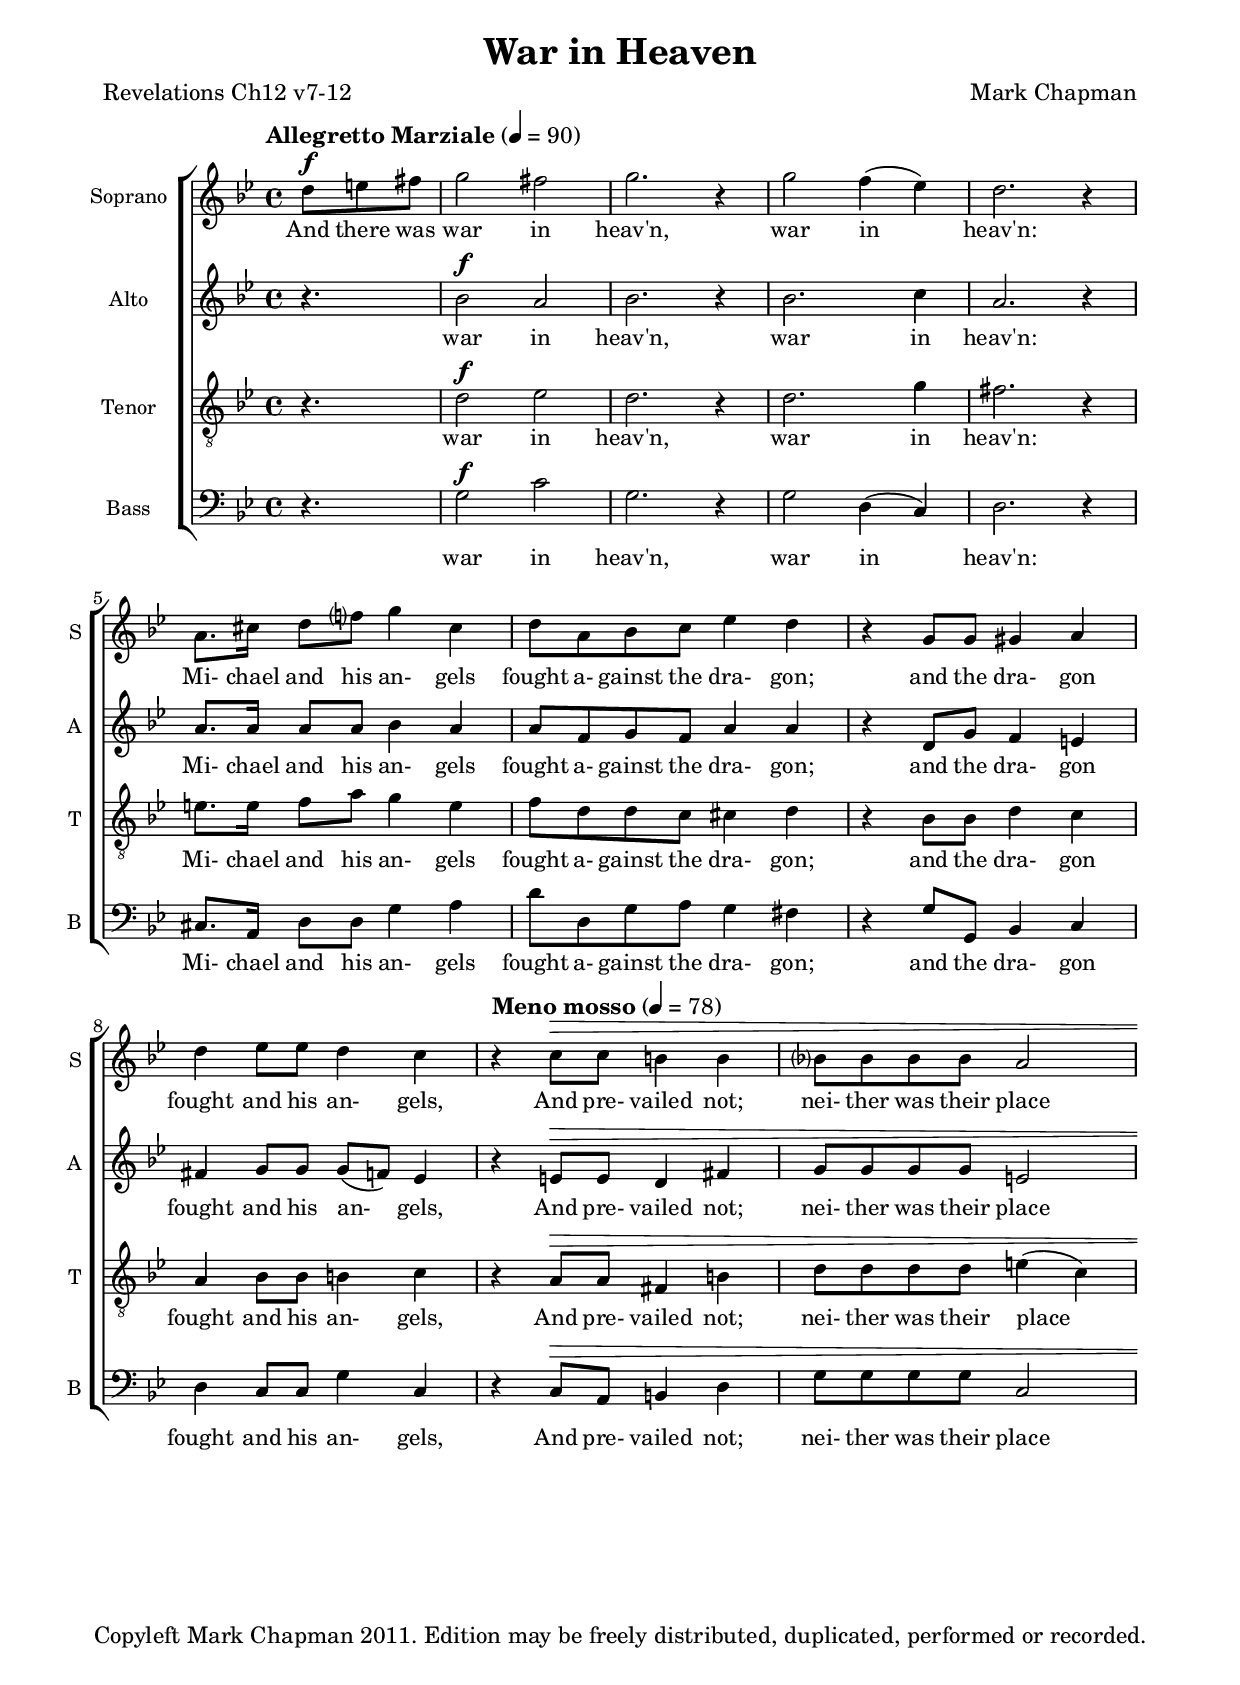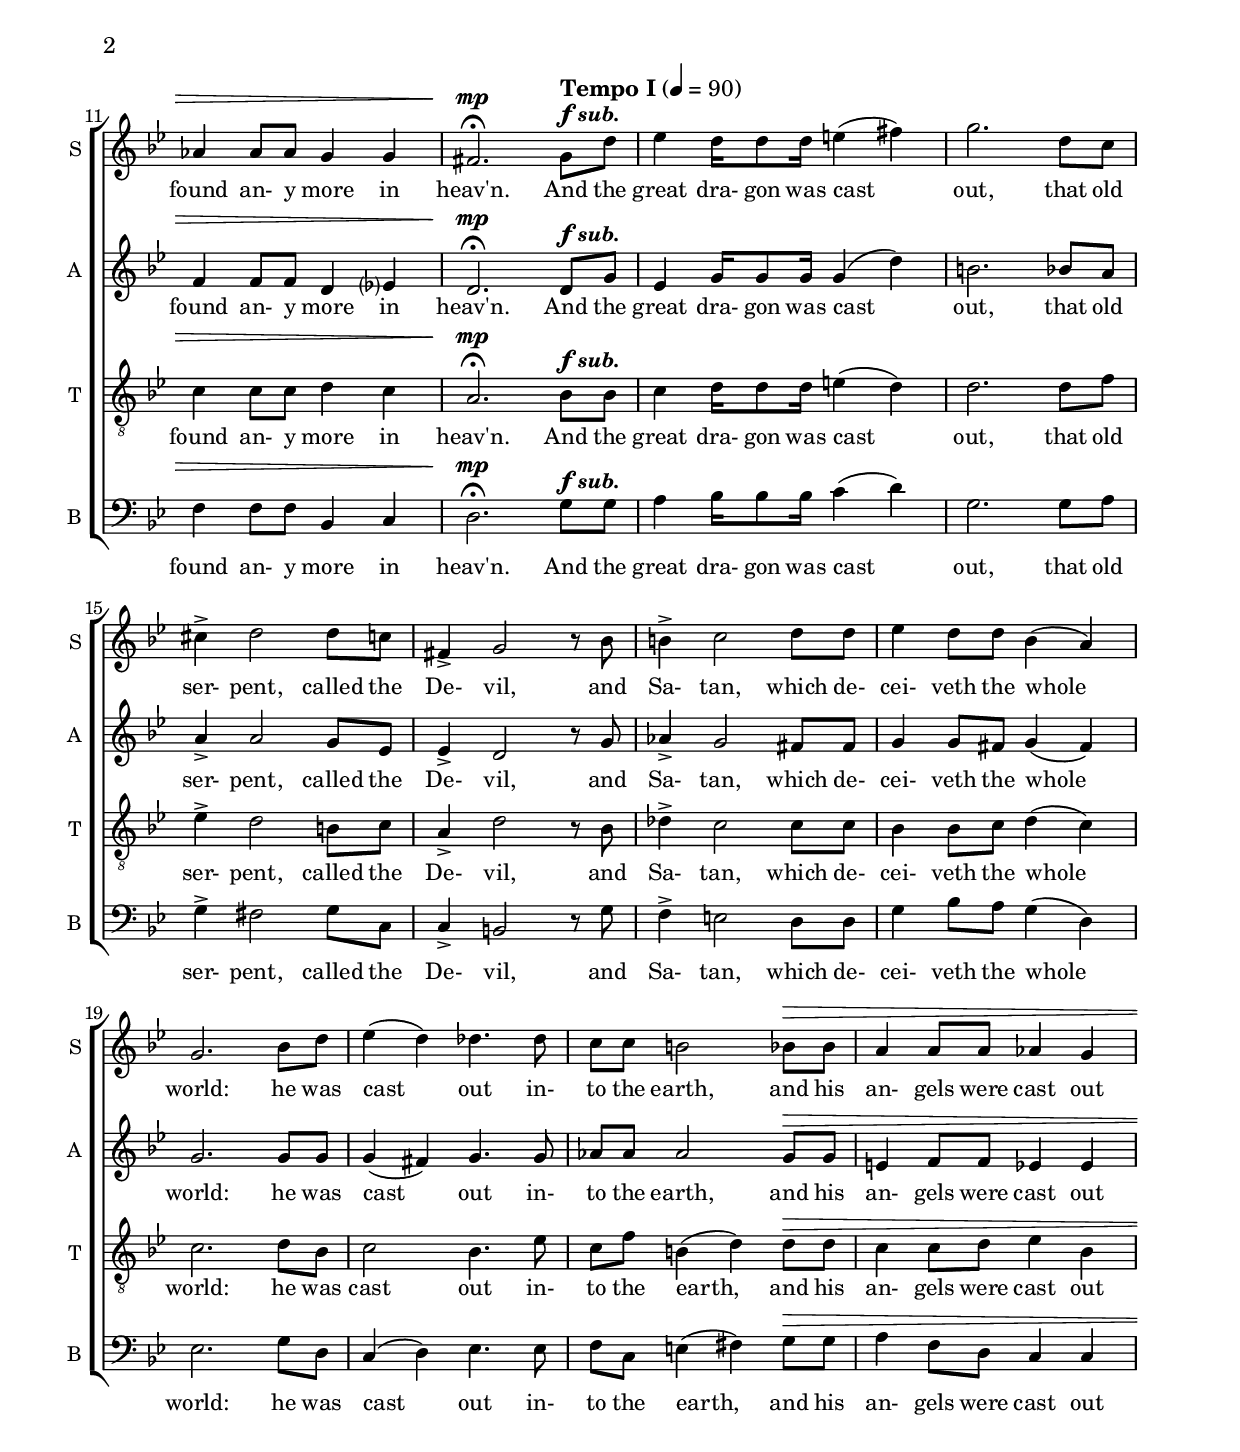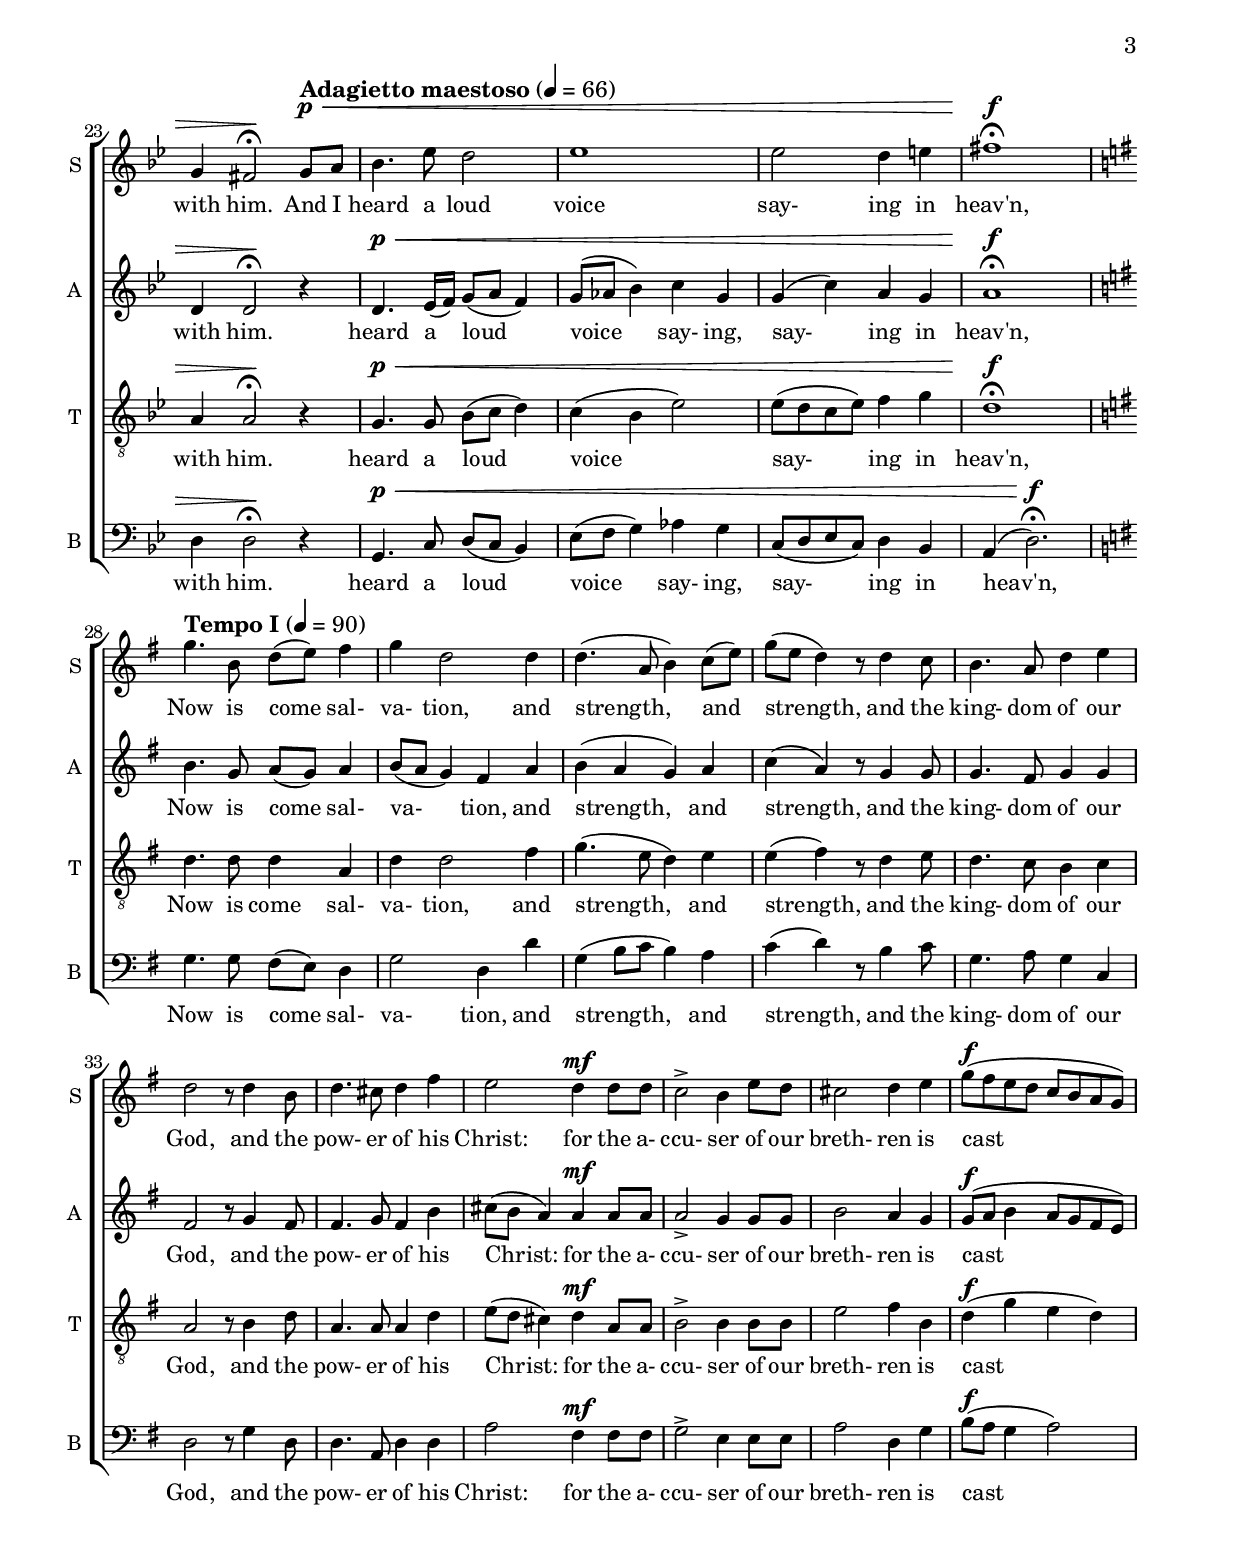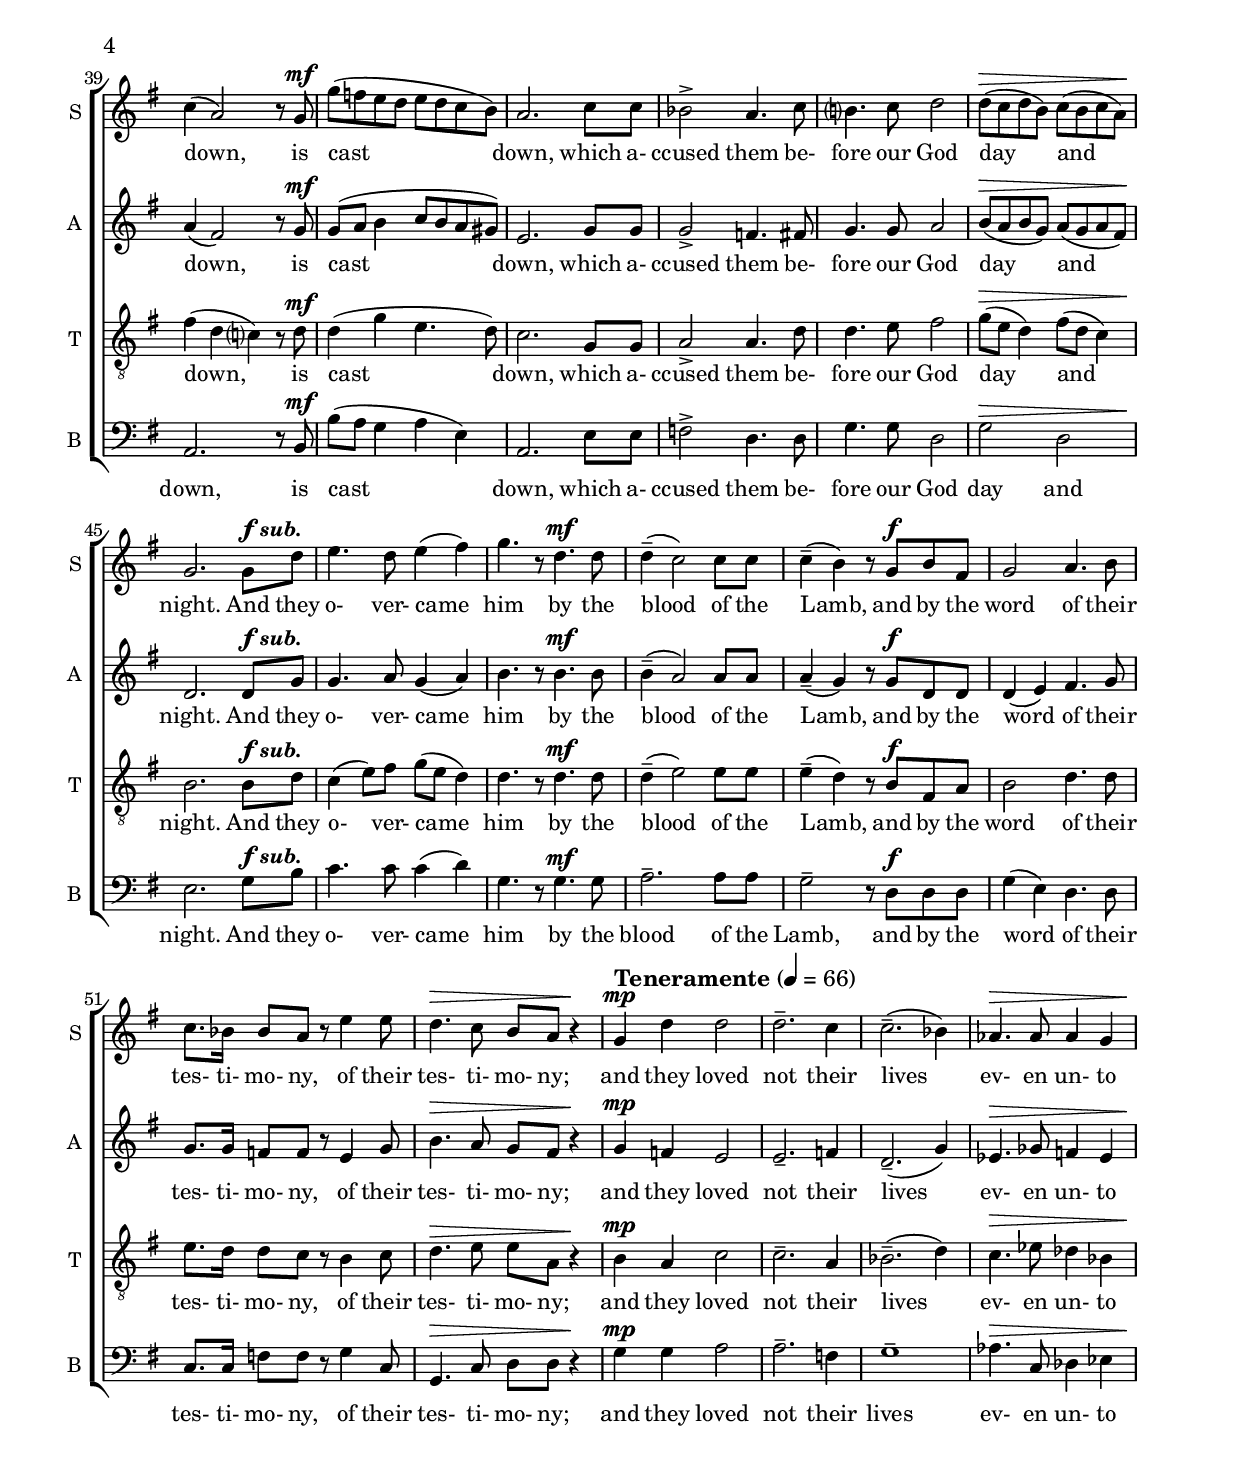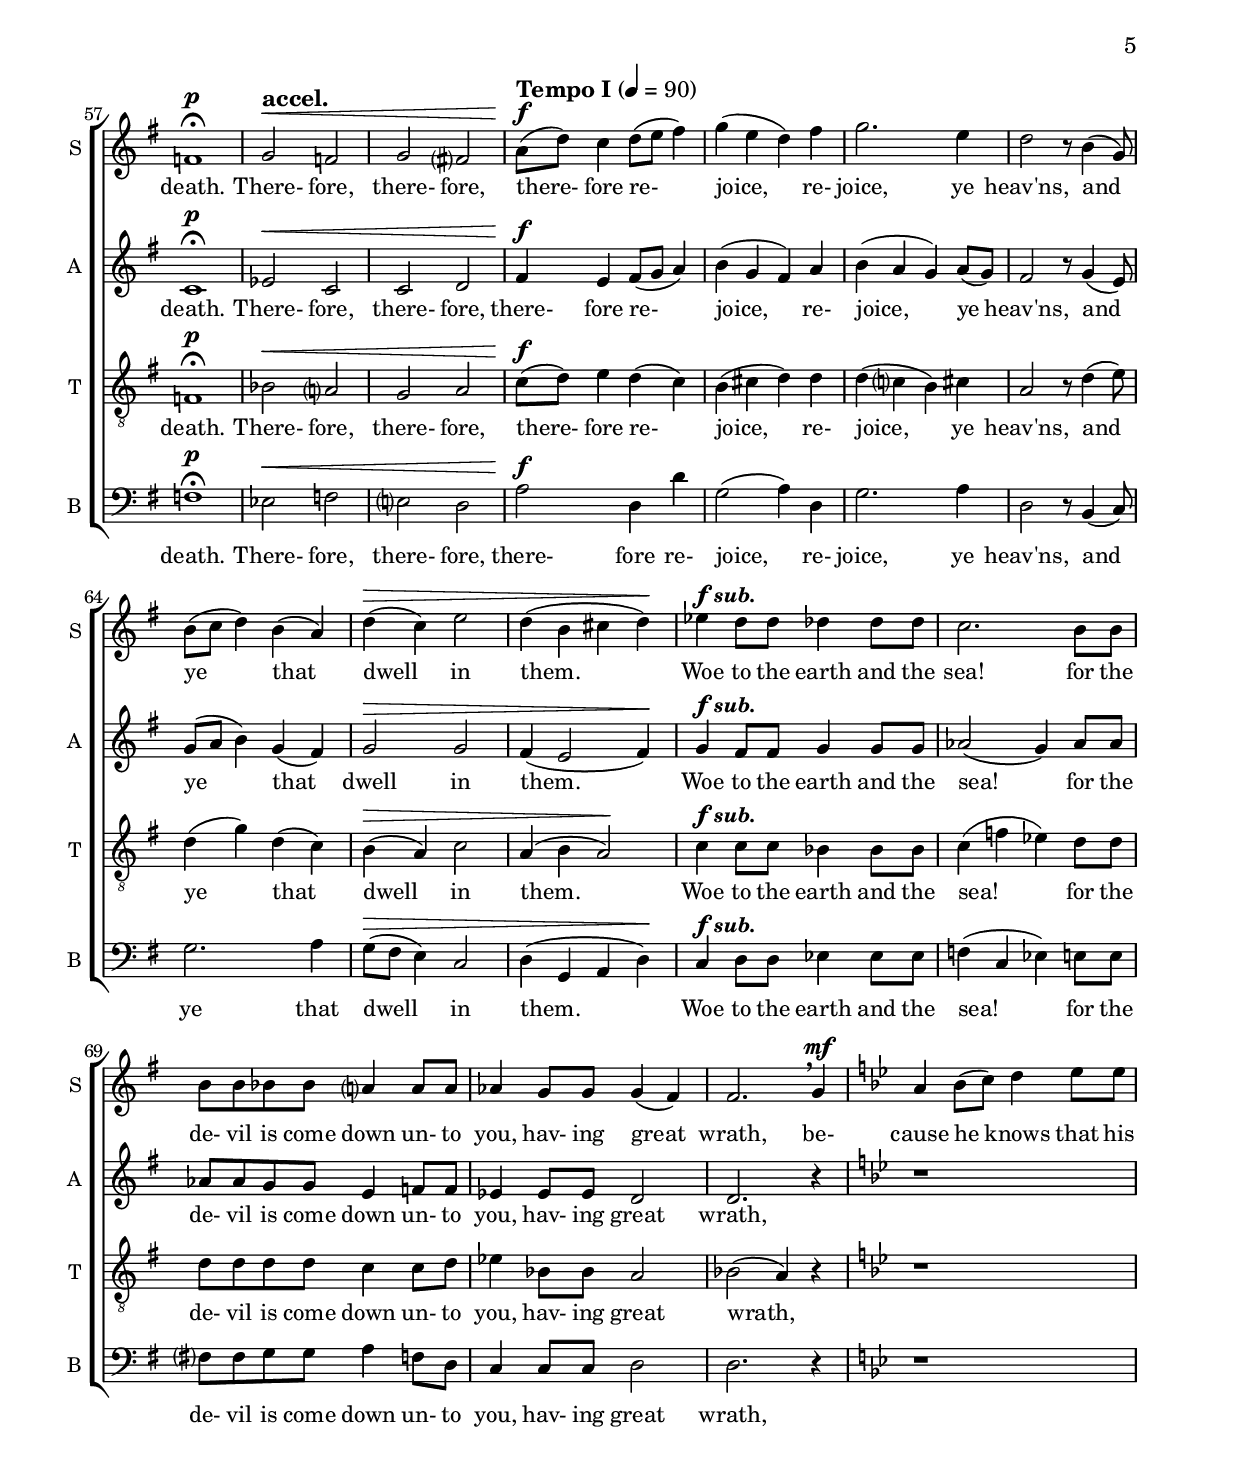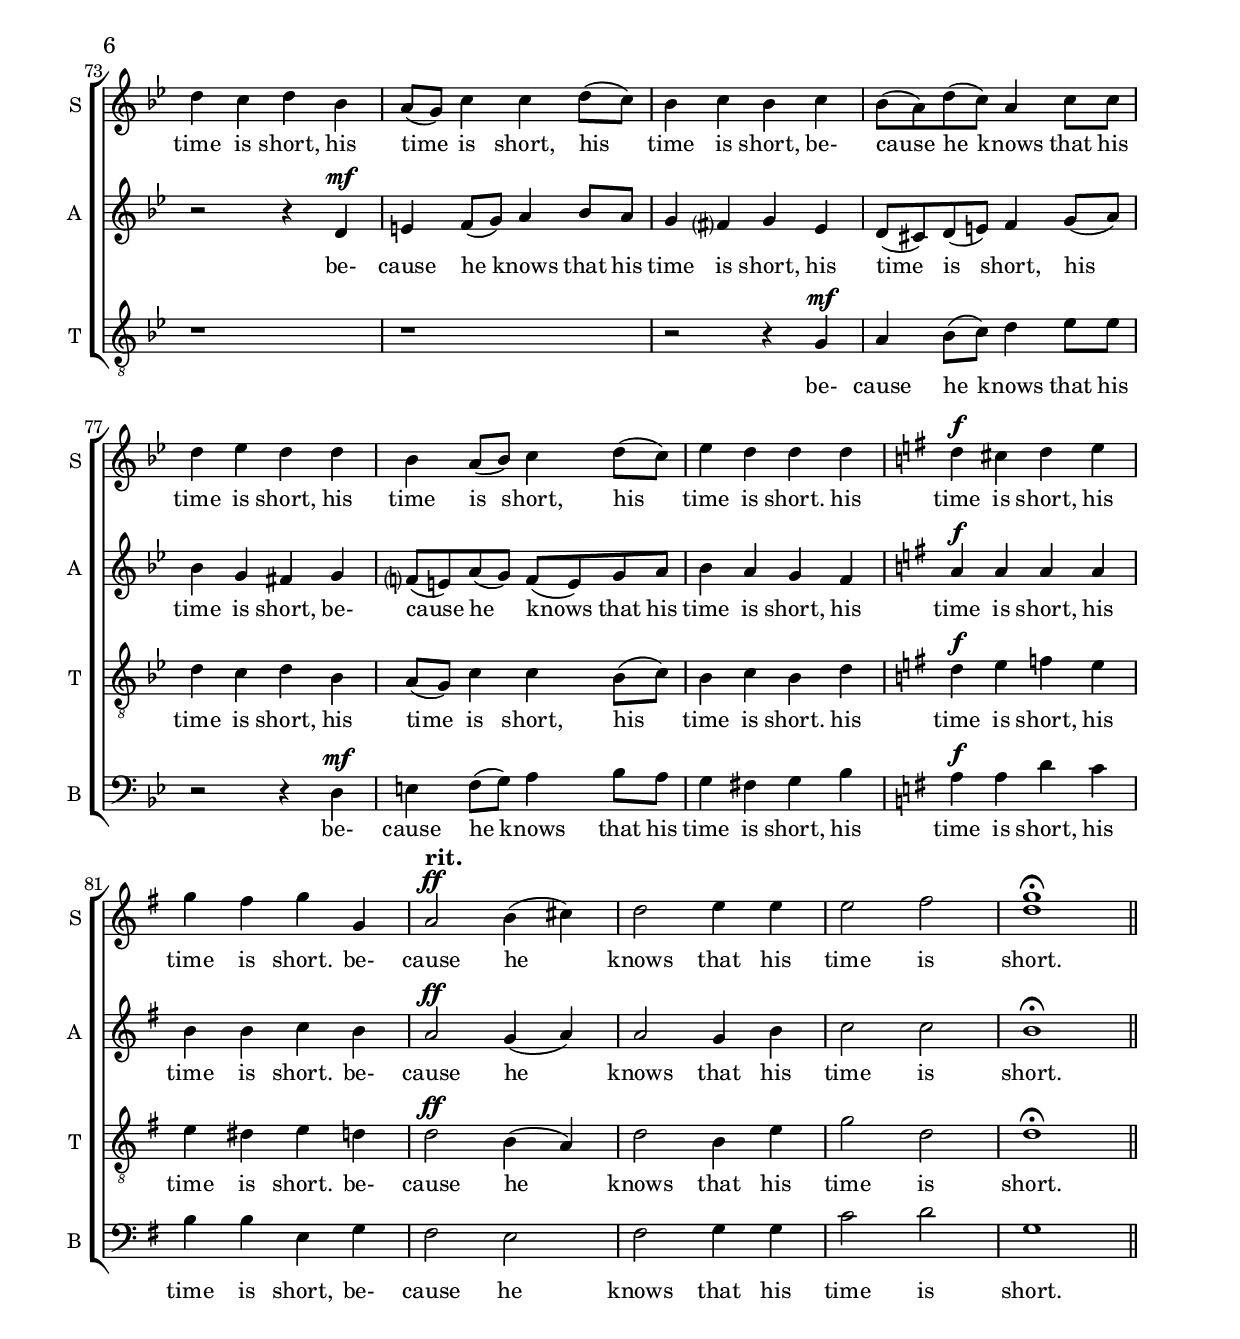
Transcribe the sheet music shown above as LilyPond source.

#(set-default-paper-size "a4")
\paper {
  #(set-paper-size "a4")
  top-margin = 1.0\cm
  bottom-margin = 1.25\cm
  left-margin = 1.75\cm
  line-width = 17.5\cm
  head-separation = 0.5\cm
  foot-separation = 0.5\cm
  ragged-bottom=##t
  print-page-number=##t
}
\header {
  title = "War in Heaven"
  composer = "Mark Chapman"
  poet = "Revelations Ch12 v7-12"
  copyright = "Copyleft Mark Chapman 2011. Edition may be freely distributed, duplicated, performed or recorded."
}
     \version "2.12.2"
     global = {
%	\set Staff.midiInstrument = "acoustic grand"
%	\override Staff.TimeSignature #'transparent = ##t
%	\override Score.BarNumber #'extra-offset = #'( 2.0 . 1.0 )
%	\override Score.BarNumber #'font-size = #0
%	\override Voice.DynamicText #'font-size = #-0.5
%	\override Voice.DynamicText #'extra-offset = #'( 0.0 . -0.5 )
%	\override Score.RehearsalMark #'extra-offset = #'( 2.0 . 0.0 )
%
%church organ
%
%bright acoustic
%electric grand
%electric piano 1
%electric piano 2
        \key g \minor
%        \time 2/2
         \dynamicUp
     }

     fsub = \markup { \dynamic f \bold \italic sub. }
     psub = \markup { \dynamic p \bold \italic sub. }
     
     sopMusic = \new Voice="Sopr" \relative c'' {\small \dynamicUp \partial 4 \key g \minor 
	\tempo "Allegretto Marziale" 4 = 90 \partial 4.
	d8\f e fis g2 fis g2. r4 g2 f4( es) d2. r4 a8. cis16 d8 f? g4 cis,4 d8 a bes c es4 d r4 g,8 g gis4 a d es8 es d4 c 
	\tempo "Meno mosso" 4 = 78
	r4 c8\> c b4 b bes?8 bes bes bes a2 as4 as8 as g4 g fis2.\mp\fermata 
	\tempo "Tempo I" 4 = 90 
	g8^\fsub d' es4 d16 d8 d16 e4( fis) g2. d8 c cis4-> d2 d8 c fis,4-> g2 r8 bes b4-> c2 d8 d es4 d8 d bes4( a) 
		g2. bes8 d es4( d) des4. des8 c8 c b2 bes8\> bes a4 a8 a as4 g \break 
	g fis2\!\fermata \tempo "Adagietto maestoso" 4 = 66
	g8\p\< a bes4. es8 d2 es1 es2 d4 e fis1\f\fermata 
	\tempo "Tempo I" 4 = 90 \key g \major
	g4. b,8 d( e) fis4 g d2 d4 d4.( a8 b4) c8( e) g8( e d4) r8 d4 c8 b4. a8 d4 e d2 r8 d4 b8 d4. cis8 d4 fis 
		e2 d4\mf d8 d c2-> b4 e8 d cis2 d4 e g8\f( fis e d c b a g) c4( a2) r8 g\mf g'( f e d e d c b) a2. c8 c
		bes2-> a4. c8 b?4. c8 d2 d8\>( c d b) c( b c a) g2.\! g8^\fsub d' e4. d8 e4( fis) g4. r8 
		d4.\mf d8 d4--( c2) c8 c c4--( b) r8 g\f b fis g2 a4. b8 c8. bes16 bes8 a r e'4 e8 d4.\> c8 b8 a r4\!
	\tempo "Teneramente" 4 = 66
	g\mp d' d2 d2.-- c4 c2.--( bes4) as4.\> as8 as4 g4 f1\p\fermata
	\tempo "accel." \set Score.tempoHideNote = ##t g2\< \tempo 4 = 72 f \tempo 4 = 78 g \tempo 4 = 84 fis?
	\set Score.tempoHideNote = ##f \tempo "Tempo I" 4 = 90 a8\f( d) c4 d8( e fis4) g( e d) fis g2. e4 d2 r8 b4( g8) b8( c d4) b( a4) d\>( c) e2 d4( b cis d\!) 
	es4^\fsub d8 d des4 des8 des c2. b8 b b b bes8 bes a?4 a8 a as4 g8 g g4( fis) fis2. \breathe g4\mf
	\key g \minor a4 bes8( c) d4 es8 es d4 c d bes a8( g) c4 c d8( c) bes4 c bes c bes8( a) d( c) a4 c8 c d4 es d d bes a8( bes) c4 d8( c) es4 d d d 
	\key g \major d\f cis d e g fis g g,4 \tempo "rit." \set Score.tempoHideNote = ##t a2\ff \tempo 4 = 84 b4(\tempo 4 = 78 cis) d2 \tempo 4 = 72 e4 \tempo 4 = 66 
		e e2 \tempo 4 = 60 fis <g d>1 \fermata \bar "||"
     }
     
     altoMusic = \relative c'' {\small
	r4. bes2\f a bes2. r4 bes2. c4 a2. r4 a8. a16 a8 a bes4 a a8 f g8 f a4 a r4 d,8 g f4 e fis4 g8 g g( f) es4 
	r e8\> e d4 fis g8 g g g e2 f4 f8 f d4 es? d2.\mp\fermata 
 	d8^\fsub g es4 g16 g8 g16 g4( d') b2. bes8 a a4-> a2 g8 es es4-> d2 r8 g8 as4-> g2 
	fis8 fis g4 g8 fis g4( fis) g2. 
	g8 g g4( fis) g4. g8 as as as2 g8\> g e4 f8 f es4 es d4 d2\!\fermata r4
	d4.\p\< es16( f) g8( a f4) g8( as bes4) c g g( c) a4 g a1\f \fermata
	\key g \major b4. g8 a( g) a4 b8( a g4) fis a b4( a g) a4 c( a4) r8 g4 g8 g4. fis8 g4 g fis2 r8 g4 fis8 fis4. g8 fis4 b 
		cis8( b a4) a4\mf a8 a a2-> g4 g8 g b2 a4 g g8\f( a b4 a8 g fis e) a4( fis2) r8 g\mf g8( a b4 c8 b a gis) e2. g8 g 
		g2-> f4. fis8 g4. g8 a2 b8\>( a b g) a( g a fis) d2.\! d8^\fsub g g4. a8 g4( a) b4. r8 
		b4.\mf b8 b4--( a2) a8 a a4--( g) r8 g\f d d d4( e) fis4. g8 g8. g16 f8 f r e4 g8 b4.\> a8 g fis r4\! 
	g\mp f e2 e2.-- f4 d2.--( g4) es4.\> ges8 f4 es c1\p\fermata es2\< c c d 
	fis4\f e fis8( g a4) b( g fis) a b( a g) a8( g) fis2 r8 g4( e8) g8( a b4) g( fis4) g2\> g fis4( e2 fis4\!) 
	g4^\fsub fis8 fis g4 g8 g as2( g4) as8 as as as g8 g e4 f8 f es4 es8 es d2 d2. r4 
	\key g \minor r1 r2 r4 d4\mf e f8( g) a4 bes8 a g4 fis? g es d8( cis) d( e) f4 g8( a) bes4 g fis g f?8( e) a( g) f( e) g a bes4 a g f
	\key g \major a\f a a a b b c b a2\ff g4( a) a2 g4 b c2 c b1\fermata
     }
     
     tenorMusic = \relative c' {\small
	r4. d2\f es d2. r4 d2. g4 fis2. r4 e8. e16 f8 a g4 e f8 d d c cis4 d r4 bes8 bes d4 c a4 bes8 bes b4 c 
	r a8\> a fis4 b d8 d d d e4( c) c4 c8 c d4 c a2.\mp\fermata 
	bes8^\fsub bes c4 d16 d8 d16 e4( d) d2. d8 f es4-> d2 b8 c a4-> d2 r8 bes des4-> c2 
	c8 c bes4 bes8 c d4( c) c2. d8 bes c2 bes4. es8 c8 f b,4( d) d8\> d c4 c8 d es4 bes a a2\!\fermata r4
	g4.\p\< g8 bes8( c d4) c4( bes es2) es8( d c es) f4 g d1\f \fermata
	\key g \major d4. d8 d4 a d d2 fis4 g4.( e8 d4) e e( fis) 
	r8 d4 e8 d4. c8 b4 c a2 r8 b4 d8 a4. a8 a4 d 
		e8( d cis4) d4\mf a8 a b2-> b4 b8 b e2 fis4 b, d\f( g e d) fis( d c?) r8 d\mf d4( g e4. d8) c2. g8 g 
		a2-> a4. d8 d4. e8 fis2 g8\>( e d4) fis8( d c4) b2.\! b8^\fsub d c4( e8) fis8 g( e d4) d4. r8 
		d4.\mf d8 d4--( e2) e8 e e4--( d) r8 b\f fis a b2 d4. d8 e8. d16 d8 c r b4 c8 d4.\> e8 e a, r4\! 
	b\mp a c2 c2.-- a4 bes2.--( d4) c4.\> es8 des4 bes f1\p\fermata  
	bes2\< a? g a c8\f( d) e4 d( c) b( cis d) d d( c? b) cis4 a2 r8 d4( e8) d4( g) d( c4) b\>( a) c2 a4( b a2\!)
	c4^\fsub c8 c bes4 bes8 bes c4( f es) d8 d d d d8 d c4 c8 d es4 bes8 bes a2 bes( a4) r
	\key g \minor r1 r r r2 r4 g\mf a4 bes8( c) d4 es8 es d4 c d bes a8( g) c4 c bes8( c) bes4 c bes d 
	\key g \major d\f e f e e dis e d d2\ff b4( a) d2 b4 e g2 d d1\fermata 
     }

     bassMusic = \relative c' {\small
	r4. g2\f c g2. r4 g2 d4( c) d2. r4 cis8. a16 d8 d g4 a d8 d, g a g4 fis	r4 g8 g, bes4 c d c8 c g'4 c, 
	r4 c8\> a b4 d g8 g g g c,2 f4 f8 f bes,4 c d2.\mp\fermata 
 	g8^\fsub g a4 bes16 bes8 bes16 c4( d) g,2. g8 a g4-> fis2 g8 c, c4-> b2 r8 g' f4-> e2 d8 d 
	g4 bes8 a g4( d) es2. g8 d c4( d) es4. es8 f8 c e4( fis) g8\> g a4 f8 d c4 c d d2\!\fermata r4
	g,4.\p\< c8 d( c bes4) es8( f g4) as g c,8( d es c) d4 bes a4( d2.)\f \fermata
	\key g \major g4. g8 fis8( e) d4 g2 d4 d' g,4( b8 c b4) a c( d) r8 b4 c8 g4. a8 g4 c, d2 r8 g4 d8 d4. a8 d4 d 
		a'2 fis4\mf fis8 fis g2-> e4 e8 e a2 d,4 g b8\f( a g4 a2) a,2. r8 b\mf b'(a g4 a e) a,2. e'8 e 
		f2-> d4. d8 g4. g8 d2 g\> d e2.\! g8^\fsub b c4. c8 c4( d) g,4. r8 
		g4.\mf g8 a2.-- a8 a g2-- r8 d\f d d g4( e) d4. d8 c8. c16 f8 f r8 g4 c,8 g4.\> c8 d8 d r4\!
	g\mp g a2 a2.-- f4 g1-- as4.\> c,8 des4 es f1\p\fermata 
	es2\< f e?2 d 
	a'2\f d,4 d' g,2( a4) d,4 g2. a4 d,2 r8 b4( c8) g'2. a4 g8\>( fis e4) c2 d4( g, a d\!) 
	c4^\fsub d8 d es4 es8 es f4( c es) e8 e fis? fis g8 g a4 f8 d c4 c8 c d2 d2. r4 
	\key g \minor r1 r r r r r2 r4 d4\mf e f8( g) a4 bes8 a g4 fis g bes 
	\key g \major a\f a d c b b e, g fis2 e fis g4 g c2 d g,1 
     }
     
      sopWords = \lyricmode { \small
	And there was war in heav'n, war in heav'n:
	Mi- chael and his an- gels fought a- gainst the dra- gon; and the dra- gon fought and his an- gels,
	And pre- vailed not; nei- ther was their place found an- y more in heav'n.
	And the great dra- gon was cast out, that old ser- pent, called the De- vil, and Sa- tan, which de- cei- veth the whole world:
	he was cast out in- to the earth, and his an- gels were cast out with him.
	And I heard a loud voice say- ing in heav'n,
	Now is come sal- va- tion, and strength, and strength, and the king- dom of our God, and the pow- er of his Christ: 
	for the a- ccu- ser of our breth- ren is cast down, is cast down, which a- ccused them be- fore our God day and night.
	And they o- ver- came him by the blood of the Lamb, and by the word of their tes- ti- mo- ny, of their tes- ti- mo- ny; 
	and they loved not their lives ev- en un- to death.
	There- fore, there- fore, there- fore re- joice, re- joice, ye heav'ns, and ye that dwell in them. 
	Woe to the earth and the sea! for the de- vil is come down un- to you, hav- ing great wrath, be- cause he knows that his time is short,
	his time is short, his time is short, be- cause he knows that his time is short, his time is short, his time is short. 
	his time is short, his time is short. be- cause he knows that his time is short.
     }

      altWords = \lyricmode { \small
	war in heav'n, war in heav'n:
	Mi- chael and his an- gels fought a- gainst the dra- gon; 
	and the dra- gon fought and his an- gels, 
	And pre- vailed not; nei- ther was their place found an- y more in heav'n.
%	And the great dra- gon was cast out, that old ser- pent, and Sa- tan, which de- cei- veth the whole world:
 	And the great dra- gon was cast out, that old ser- pent, called the De- vil, and Sa- tan, which de- cei- veth the whole world:
	he was cast out in- to the earth, and his an- gels were cast out with him.
	heard a loud voice say- ing, say- ing in heav'n,
	Now is come sal- va- tion, and strength, and strength, and the king- dom of our God, and the pow- er of his Christ: 
	for the a- ccu- ser of our breth- ren is cast down, is cast down, which a- ccused them be- fore our God day and night.
	And they o- ver- came him by the blood of the Lamb, and by the word of their tes- ti- mo- ny, of their tes- ti- mo- ny; 
		and they loved not their lives ev- en un- to death.
	There- fore, there- fore, there- fore re- joice, re- joice, ye heav'ns, and ye that dwell in them. 
	Woe to the earth and the sea! for the de- vil is come down un- to you, hav- ing great wrath, be- cause he knows that his time is short,
	his time is short, his time is short, be- cause he knows that his time is short, 
	his time is short, his time is short. be- cause he knows that his time is short.
    }

      tenWords = \lyricmode { \small
	war in heav'n, war in heav'n:
	Mi- chael and his an- gels fought a- gainst the dra- gon; 
	and the dra- gon fought and his an- gels, 
	And pre- vailed not; nei- ther was their place found an- y more in heav'n.
	And the great dra- gon was cast out, that old ser- pent, called the De- vil, and Sa- tan, which de- cei- veth the whole world:
	he was cast out in- to the earth, and his an- gels were cast out with him.
	heard a loud voice say- ing in heav'n,
	Now is come sal- va- tion, and strength, and strength, and the king- dom of our God, and the pow- er of his Christ: 
	for the a- ccu- ser of our breth- ren is cast down, is cast down, which a- ccused them be- fore our God day and night.
	And they o- ver- came him by the blood of the Lamb, and by the word of their tes- ti- mo- ny, of their tes- ti- mo- ny; 
		and they loved not their lives ev- en un- to death.
	There- fore, there- fore, there- fore re- joice, re- joice, ye heav'ns, and ye that dwell in them. 
	Woe to the earth and the sea! for the de- vil is come down un- to you, hav- ing great wrath, be- cause he knows that his time is short, 
	his time is short, his time is short. his time is short, his time is short. be- cause he knows that his time is short.
    }

      basWords = \lyricmode { \small
	war in heav'n, war in heav'n:
	Mi- chael and his an- gels fought a- gainst the dra- gon; 
	and the dra- gon fought and his an- gels, 
	And pre- vailed not; nei- ther was their place found an- y more in heav'n.
%	And the great dra- gon was cast out, called the De- vil, and Sa- tan, which de- cei- veth the whole world:
 	And the great dra- gon was cast out, that old ser- pent, called the De- vil, and Sa- tan, which de- cei- veth the whole world:
	he was cast out in- to the earth, and his an- gels were cast out with him.
	heard a loud voice say- ing, say- ing in heav'n,
	Now is come sal- va- tion, and strength, and strength, and the king- dom of our God, and the pow- er of his Christ: 
	for the a- ccu- ser of our breth- ren is cast down, is cast down, which a- ccused them be- fore our God day and night.
	And they o- ver- came him by the blood of the Lamb, and by the word of their tes- ti- mo- ny, of their tes- ti- mo- ny; 
		and they loved not their lives ev- en un- to death.
	There- fore, there- fore, there- fore re- joice, re- joice, ye heav'ns, and ye that dwell in them. 
	Woe to the earth and the sea! for the de- vil is come down un- to you, hav- ing great wrath, be- cause he knows that his time is short, 
	his time is short, his time is short, be- cause he knows that his time is short.
    }

     \score {
        \context ChoirStaff <<
           \context Staff = soprano \with {
			fontSize = #-1
			\override StaffSymbol #'staff-space = #(magstep -2)
      }
	   <<
%	     \set Staff.midiInstrument = "flute"
%	     \set Staff.midiInstrument = "violin"
	     \set Staff.midiInstrument = "trumpet"
             \set Staff.instrumentName = "Soprano "
	     \set Staff.shortInstrumentName = "S "
              \context Voice =
                soprano { \oneVoice << \sopMusic >> }
           >>
           \context Lyrics = soprano \lyricsto Sopr \sopWords

           \context Staff = altos \with {
			fontSize = #-1
			\override StaffSymbol #'staff-space = #(magstep -2)
     }
	   <<
%	     \set Staff.midiInstrument = "oboe"
%	     \set Staff.midiInstrument = "viola"
	     \set Staff.midiInstrument = "trumpet"
             \set Staff.instrumentName = "Alto "
	     \set Staff.shortInstrumentName = "A "
              \context Voice =
                altos { \oneVoice << \global \altoMusic >> }
           >>
	    \context Lyrics = altos \lyricsto altos \altWords

           \context Staff = tenors \with {
			fontSize = #-1
			\override StaffSymbol #'staff-space = #(magstep -2)
      }
	   <<
%	     \set Staff.midiInstrument = "english horn"
%	     \set Staff.midiInstrument = "cello"
	     \set Staff.midiInstrument = "trombone"
             \set Staff.instrumentName = "Tenor "
	     \set Staff.shortInstrumentName = "T "
              \clef "G_8"
              \context Voice =
                tenors { \oneVoice << \global \tenorMusic >> }
           >>
           \context Lyrics = tenors \lyricsto tenors \tenWords

           \context Staff = basses \with {
			fontSize = #-1
		\override StaffSymbol #'staff-space = #(magstep -2)
      }
	   <<
%	     \set Staff.midiInstrument = "bassoon"
%	     \set Staff.midiInstrument = "cello"
	     \set Staff.midiInstrument = "trombone"
             \set Staff.instrumentName = "Bass "
 	     \set Staff.shortInstrumentName = "B "
              \clef bass
              \context Voice =
                basses { \oneVoice << \global \bassMusic >> }
           >>
           \context Lyrics = basses \lyricsto basses \basWords
     >>
        \midi {
          }
        \layout {
           \context {
	      \RemoveEmptyStaffContext
           }
           \context {
              % a little smaller so lyrics
              % can be closer to the staff
              \Staff minimumVerticalExtent = #'(-3 . -3)
           }
        }
     }
